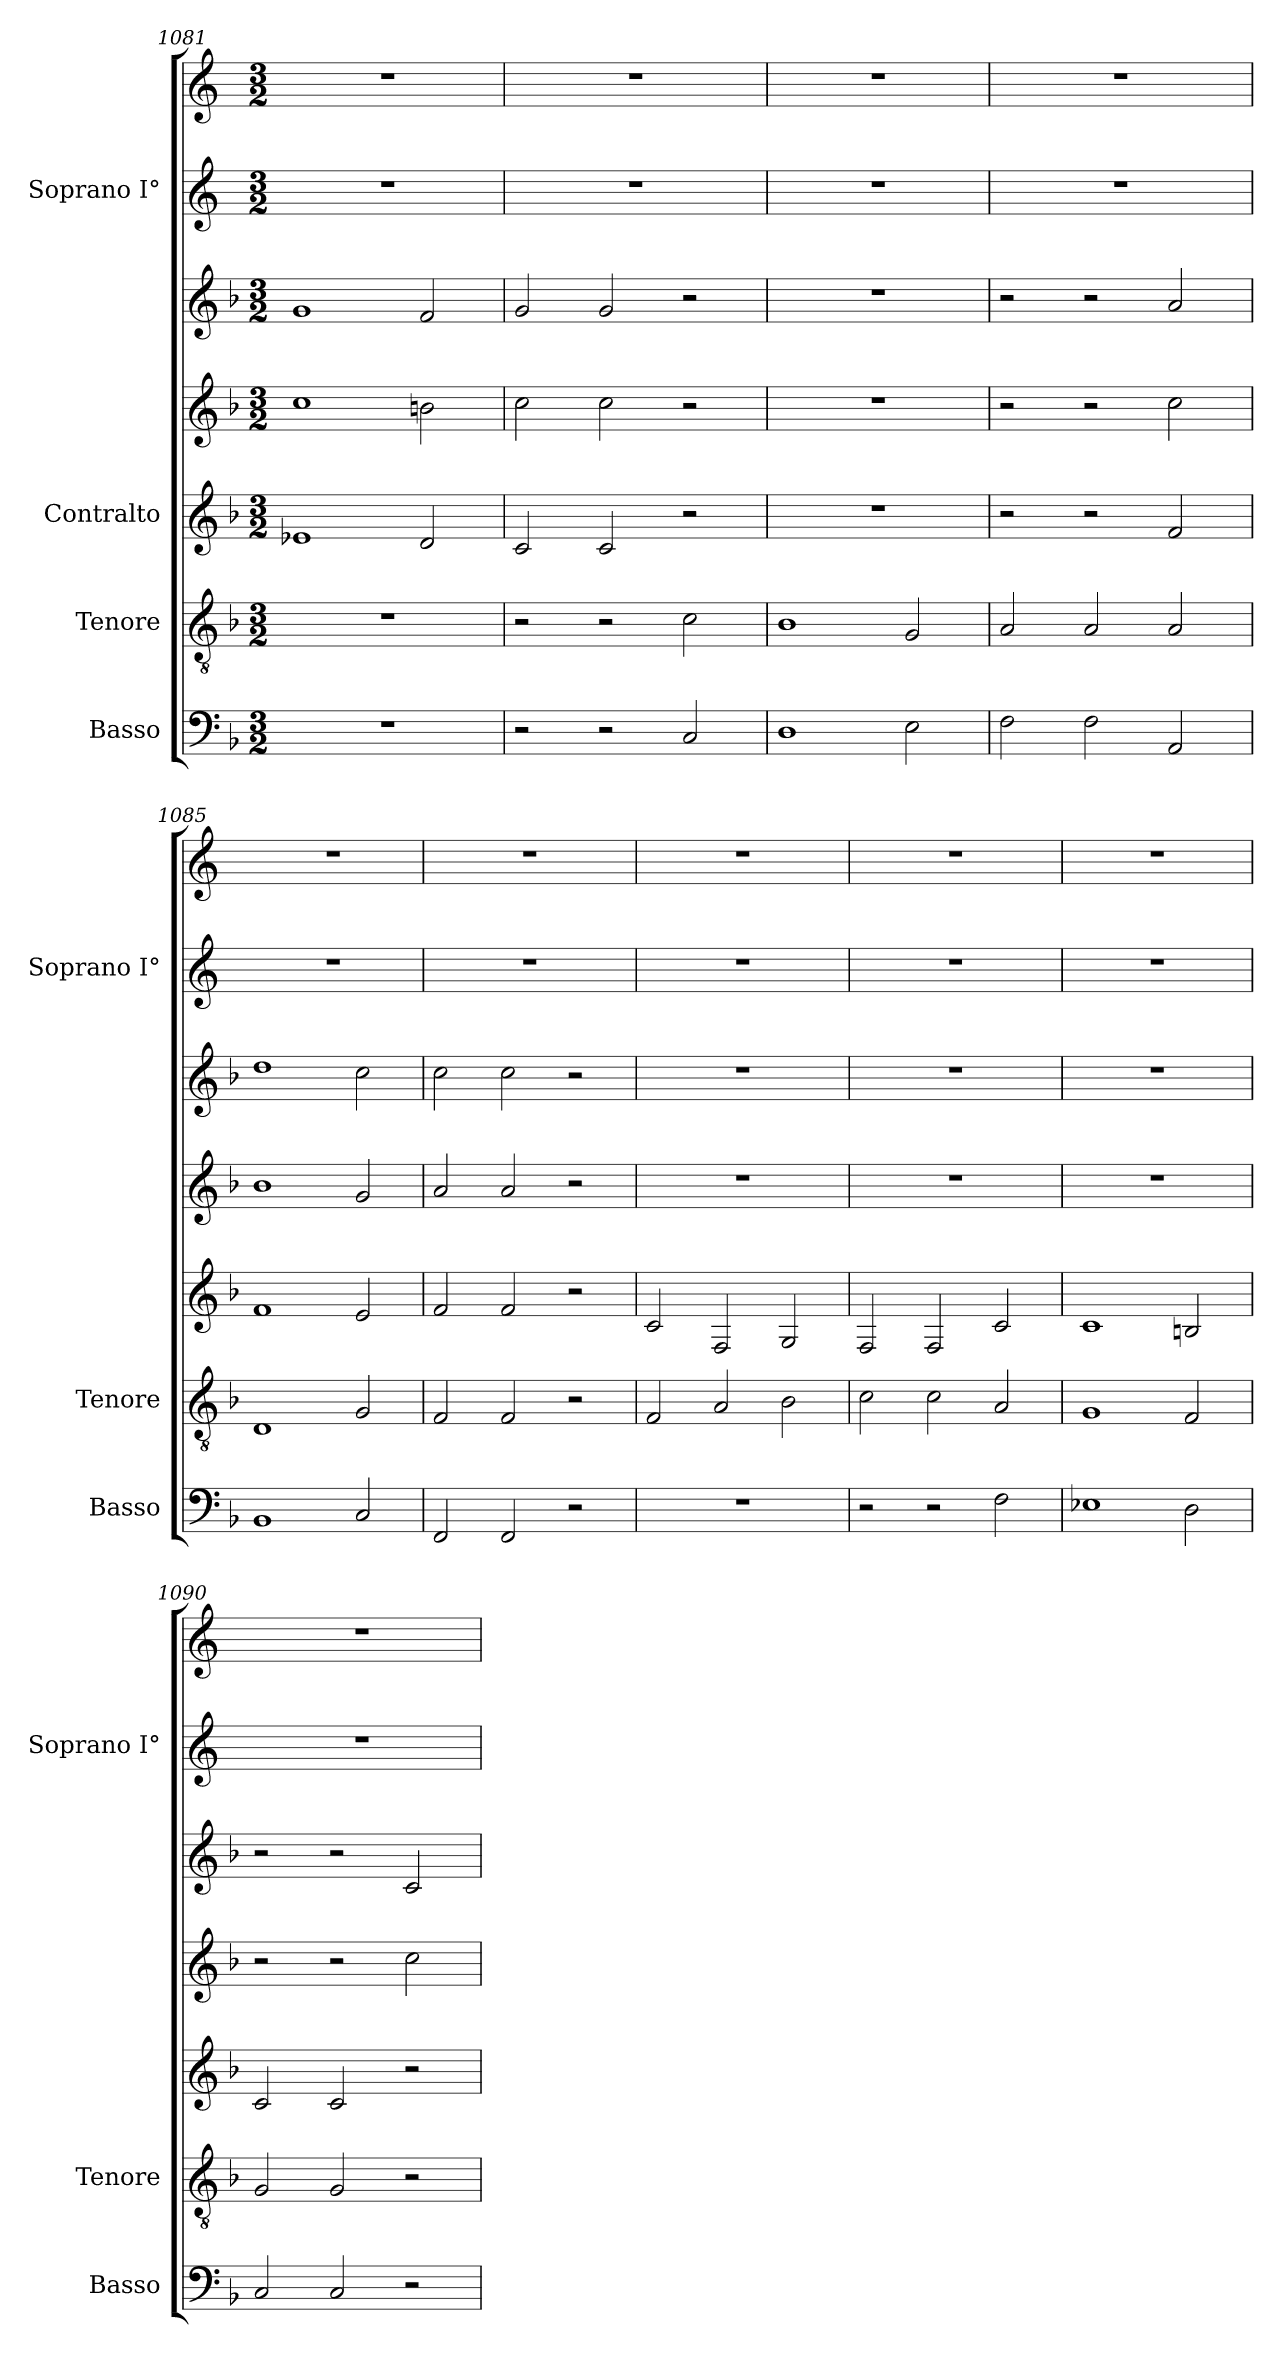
**kern	**kern	**kern	**kern	**kern	**kern	**kern
*part6	*part5	*part4	*part3	*part2	*part1	*part1
*staff7	*staff6	*staff5	*staff4	*staff3	*staff2	*staff1
*I"Basso	*I"Tenore	*I"Contralto	*	*	*I"Soprano I°	*
*I'Basso	*I'Tenore	*	*	*	*I'Soprano I°	*
*clefF4	*clefGv2	*clefG2	*clefG2	*clefG2	*clefG2	*clefG2
*k[b-]	*k[b-]	*k[b-]	*k[b-]	*k[b-]	*k[]	*k[]
*F:	*F:	*F:	*F:	*F:	*C:	*C:
*M3/2	*M3/2	*M3/2	*M3/2	*M3/2	*M3/2	*M3/2
=1081	=1081	=1081	=1081	=1081	=1081	=1081
1.r	1.r	1e-X	1cc	1g	1.r	1.r
.	.	2d/	2bn\	2f/	.	.
=1082	=1082	=1082	=1082	=1082	=1082	=1082
2r	2r	2c/	2cc\	2g/	1.r	1.r
2r	2r	2c/	2cc\	2g/	.	.
2C/	2c\	2r	2r	2r	.	.
!!LO:PB:g=z
=1083	=1083	=1083	=1083	=1083	=1083	=1083
1D	1B-	1.r	1.r	1.r	1.r	1.r
2E\	2G/	.	.	.	.	.
=1084	=1084	=1084	=1084	=1084	=1084	=1084
2F\	2A/	2r	2r	2r	1.r	1.r
2F\	2A/	2r	2r	2r	.	.
2AA/	2A/	2f/	2cc\	2a/	.	.
=1085	=1085	=1085	=1085	=1085	=1085	=1085
1BB-	1D	1f	1b-	1dd	1.r	1.r
2C/	2G/	2e/	2g/	2cc\	.	.
=1086	=1086	=1086	=1086	=1086	=1086	=1086
2FF/	2F/	2f/	2a/	2cc\	1.r	1.r
2FF/	2F/	2f/	2a/	2cc\	.	.
2r	2r	2r	2r	2r	.	.
=1087	=1087	=1087	=1087	=1087	=1087	=1087
1.r	2F/	2c/	1.r	1.r	1.r	1.r
.	2A/	2F/	.	.	.	.
.	2B-\	2G/	.	.	.	.
=1088	=1088	=1088	=1088	=1088	=1088	=1088
2r	2c\	2F/	1.r	1.r	1.r	1.r
2r	2c\	2F/	.	.	.	.
2F\	2A/	2c/	.	.	.	.
!!LO:PB:g=z
=1089	=1089	=1089	=1089	=1089	=1089	=1089
1E-X	1G	1c	1.r	1.r	1.r	1.r
2D\	2F/	2Bn/	.	.	.	.
=1090	=1090	=1090	=1090	=1090	=1090	=1090
2C/	2G/	2c/	2r	2r	1.r	1.r
2C/	2G/	2c/	2r	2r	.	.
2r	2r	2r	2cc\	2c/	.	.
=	=	=	=	=	=	=
*-	*-	*-	*-	*-	*-	*-
